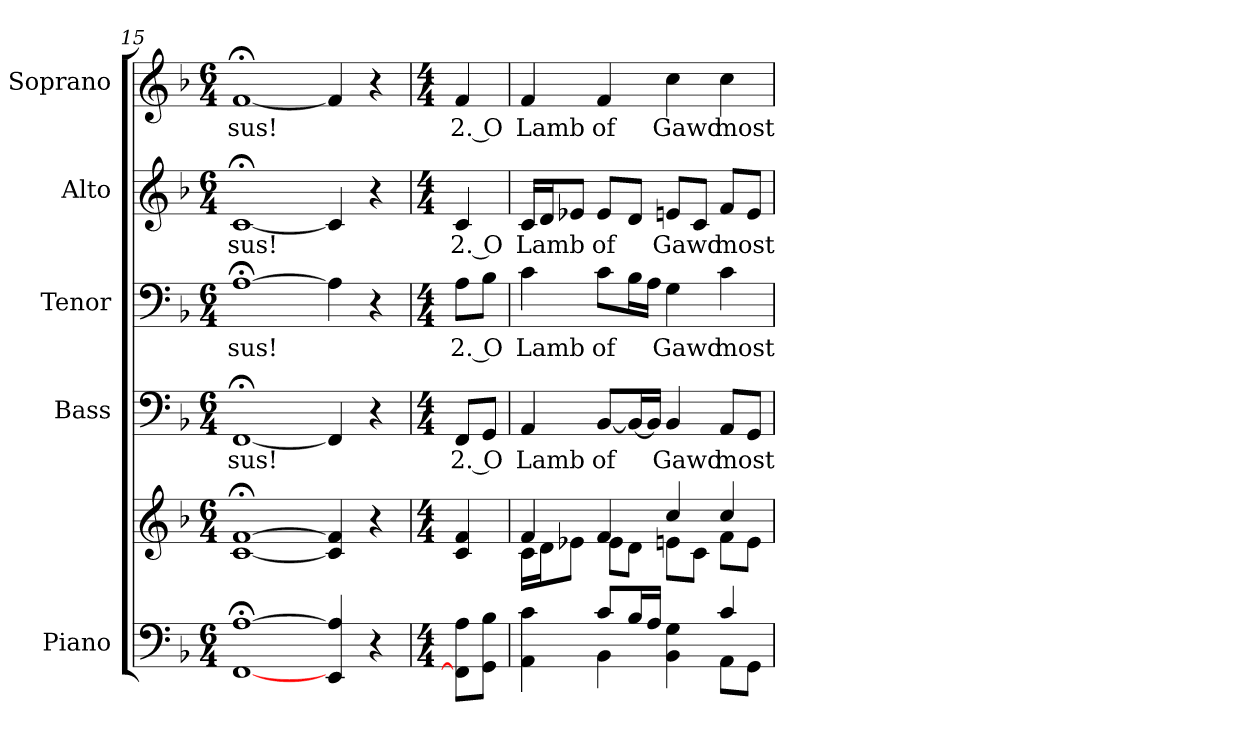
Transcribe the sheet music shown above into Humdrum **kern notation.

**kern	**kern	**kern	**text	**kern	**text	**kern	**text	**kern	**text
*part5	*part5	*part4	*part4	*part3	*part3	*part2	*part2	*part1	*part1
*staff6	*staff5	*staff4	*staff4	*staff3	*staff3	*staff2	*staff2	*staff1	*staff1
*I"Piano	*	*I"Bass	*	*I"Tenor	*	*I"Alto	*	*I"Soprano	*
*I'Pno.	*	*I'B.	*	*I'T.	*	*I'A.	*	*I'S.	*
!!LO:PB:g=z
*clefF4	*clefG2	*clefF4	*	*clefF4	*	*clefG2	*	*clefG2	*
*k[b-]	*k[b-]	*k[b-]	*	*k[b-]	*	*k[b-]	*	*k[b-]	*
*F:	*F:	*F:	*	*F:	*	*F:	*	*F:	*
*M6/4	*M6/4	*M6/4	*	*M6/4	*	*M6/4	*	*M6/4	*
=15	=15	=15	=15	=15	=15	=15	=15	=15	=15
!	!	!	!LO:LY:b:color=#000000	!	!	!	!	!	!
!	!	!	!	!	!LO:LY:b:color=#000000	!	!	!	!
!	!	!	!	!	!	!	!LO:LY:b:color=#000000	!	!
!	!	!	!	!	!	!	!	!	!LO:LY:b:color=#000000
[<1FFi; [>1Ai;	[<1ci; [>1fi;	[<1FF;i	-sus!	[>1A;i	-sus!	[<1c;i	-sus!	[<1f;i	-sus!
4EEi/ 4Ai]	4ci/] 4fi]	4FFi/]	.	4Ai\]	.	4ci/]	.	4fi/]	.
4r	4r	4r	.	4r	.	4r	.	4r	.
=	=	=	=	=	=	=	=	=	=
*M4/4	*M4/4	*M4/4	*	*M4/4	*	*M4/4	*	*M4/4	*
!	!	!	!LO:LY:b:color=#000000	!	!	!	!	!	!
!	!	!	!	!	!LO:LY:b:color=#000000	!	!	!	!
!	!	!	!	!	!	!	!LO:LY:b:color=#000000	!	!
!	!	!	!	!	!	!	!	!	!LO:LY:b:color=#000000
8FFi\] 8AiL	4ci/ 4fi	8FFi/L	2. O	8Ai\L	2. O	4ci/	2. O	4fi/	2. O
8GGi\ 8B-iJ	.	8GGi/J	.	8B-i\J	.	.	.	.	.
=1	=1	=1	=1	=1	=1	=1	=1	=1	=1
*^	*^	*	*	*	*	*	*	*	*
!	!	!	!	!	!LO:LY:b:color=#000000	!	!	!	!	!	!
!	!	!	!	!	!	!	!LO:LY:b:color=#000000	!	!	!	!
!	!	!	!	!	!	!	!	!	!LO:LY:b:color=#000000	!	!
!	!	!	!	!	!	!	!	!	!	!	!LO:LY:b:color=#000000
4AAi\ 4ci	4ryy	4fi/	16ci\LL	4AAi/	Lamb	4ci\	Lamb	16ci/LL	Lamb	4fi/	Lamb
.	.	.	16di\J	.	.	.	.	16di/J	.	.	.
.	.	.	8e-Xi\J	.	.	.	.	8e-Xi/J	.	.	.
!	!	!	!	!	!LO:LY:b:color=#000000	!	!	!	!	!	!
!	!	!	!	!	!	!	!LO:LY:b:color=#000000	!	!	!	!
!	!	!	!	!	!	!	!	!	!LO:LY:b:color=#000000	!	!
!	!	!	!	!	!	!	!	!	!	!	!LO:LY:b:color=#000000
8ci/L	4BB-i\	4fi/	8e-i\L	[<8BB-i/L	of	8ci\L	of	8e-i/L	of	4fi/	of
16B-i/L	.	.	8di\J	16BB-i/L_<	.	16B-i\L	.	8di/J	.	.	.
16Ai/JJ	.	.	.	16BB-i/JJ]	.	16Ai\JJ	.	.	.	.	.
!	!	!	!	!	!LO:LY:b:color=#000000	!	!	!	!	!	!
!	!	!	!	!	!	!	!LO:LY:b:color=#000000	!	!	!	!
!	!	!	!	!	!	!	!	!	!LO:LY:b:color=#000000	!	!
!	!	!	!	!	!	!	!	!	!	!	!LO:LY:b:color=#000000
4BB-i\ 4Gi	4ryy	4cci/	8eni\L	4BB-i/	Gawd	4Gi\	Gawd	8eni/L	Gawd	4cci\	Gawd
.	.	.	8ci\J	.	.	.	.	8ci/J	.	.	.
!	!	!	!	!	!LO:LY:b:color=#000000	!	!	!	!	!	!
!	!	!	!	!	!	!	!LO:LY:b:color=#000000	!	!	!	!
!	!	!	!	!	!	!	!	!	!LO:LY:b:color=#000000	!	!
!	!	!	!	!	!	!	!	!	!	!	!LO:LY:b:color=#000000
4ci/	8AAi\L	4cci/	8fi\L	8AAi/L	most	4ci\	most	8fi/L	most	4cci\	most
.	8GGi\J	.	8ei\J	8GGi/J	.	.	.	8ei/J	.	.	.
*v	*v	*	*	*	*	*	*	*	*	*	*
*	*v	*v	*	*	*	*	*	*	*	*
=	=	=	=	=	=	=	=	=	=
*-	*-	*-	*-	*-	*-	*-	*-	*-	*-
